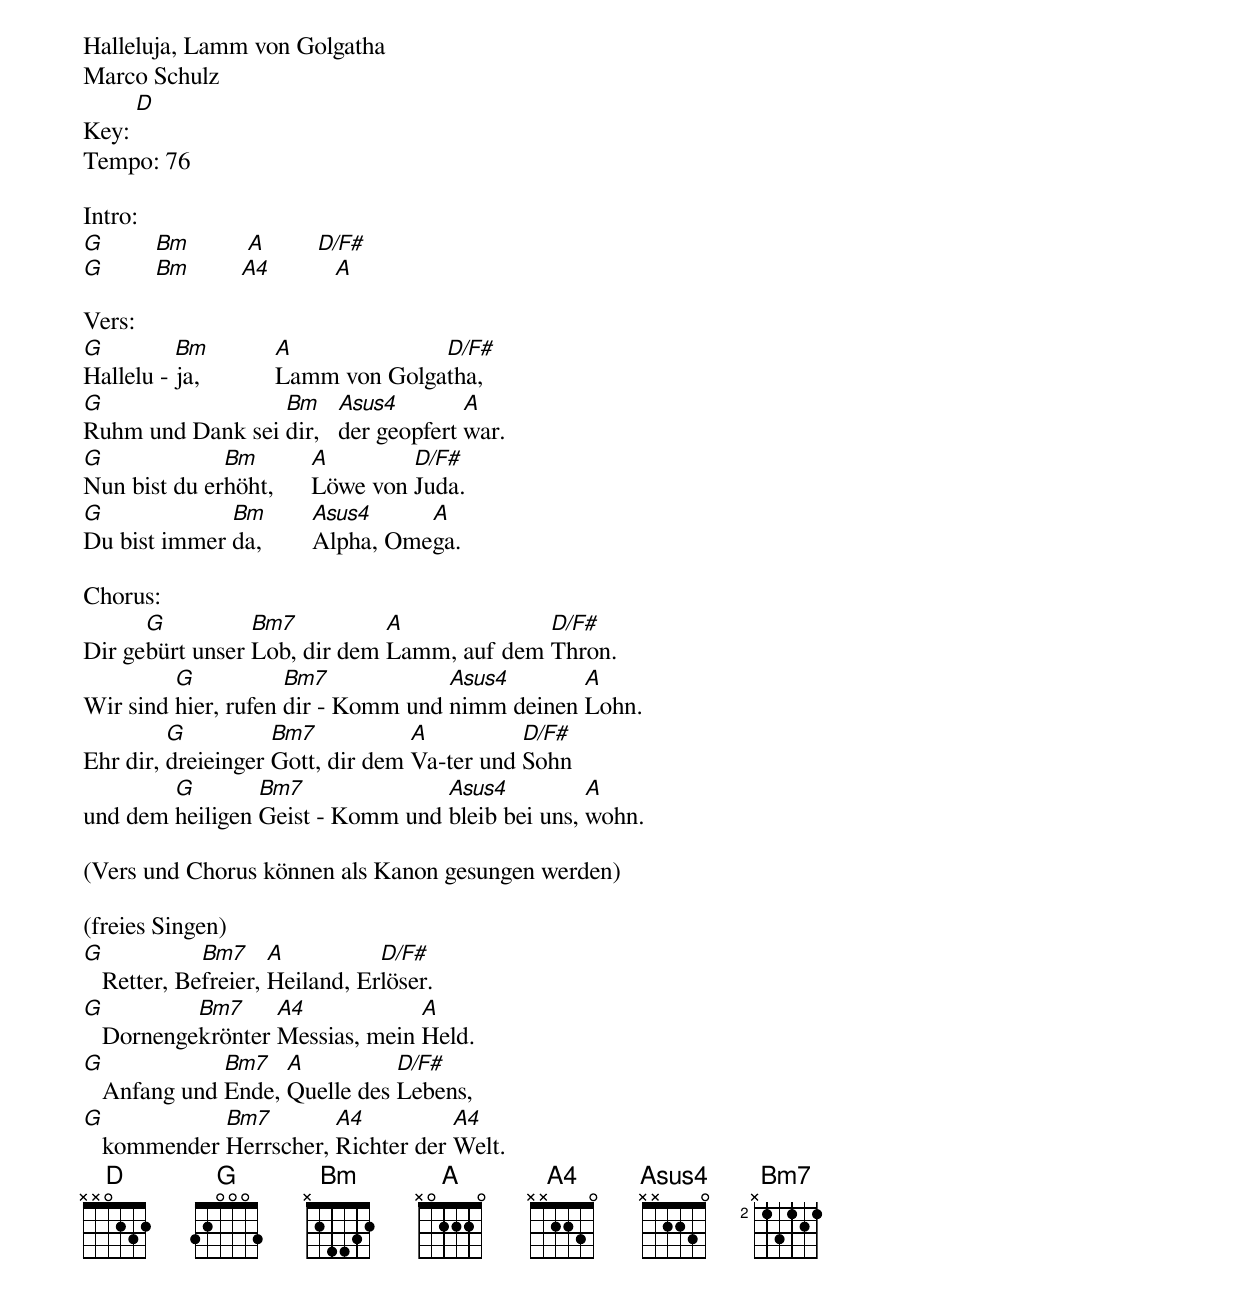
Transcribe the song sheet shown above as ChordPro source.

Halleluja, Lamm von Golgatha
Marco Schulz
Key: [D]
Tempo: 76

Intro:
[G]        [Bm]         [A]        [D/F#]
[G]        [Bm]        [A4]          [A]

Vers:
[G]Hallelu - [Bm]ja,            [A]Lamm von Golga[D/F#]tha,
[G]Ruhm und Dank sei [Bm]dir,   [Asus4]der geopfert [A]war.
[G]Nun bist du er[Bm]höht,      [A]Löwe von [D/F#]Juda.
[G]Du bist immer [Bm]da,        [Asus4]Alpha, Ome[A]ga.

Chorus:
Dir ge[G]bürt unser [Bm7]Lob, dir dem [A]Lamm, auf dem [D/F#]Thron.
Wir sind [G]hier, rufen [Bm7]dir - Komm und [Asus4]nimm deinen [A]Lohn.
Ehr dir, [G]dreieinger [Bm7]Gott, dir dem [A]Va-ter und [D/F#]Sohn
und dem [G]heiligen [Bm7]Geist - Komm und [Asus4]bleib bei uns, [A]wohn.

(Vers und Chorus können als Kanon gesungen werden)

(freies Singen)
[G]   Retter, Be[Bm7]freier, [A]Heiland, Er[D/F#]löser.
[G]   Dornenge[Bm7]krönter [A4]Messias, mein [A]Held.
[G]   Anfang und [Bm7]Ende, [A]Quelle des [D/F#]Lebens,
[G]   kommender [Bm7]Herrscher, [A4]Richter der [A4]Welt.
